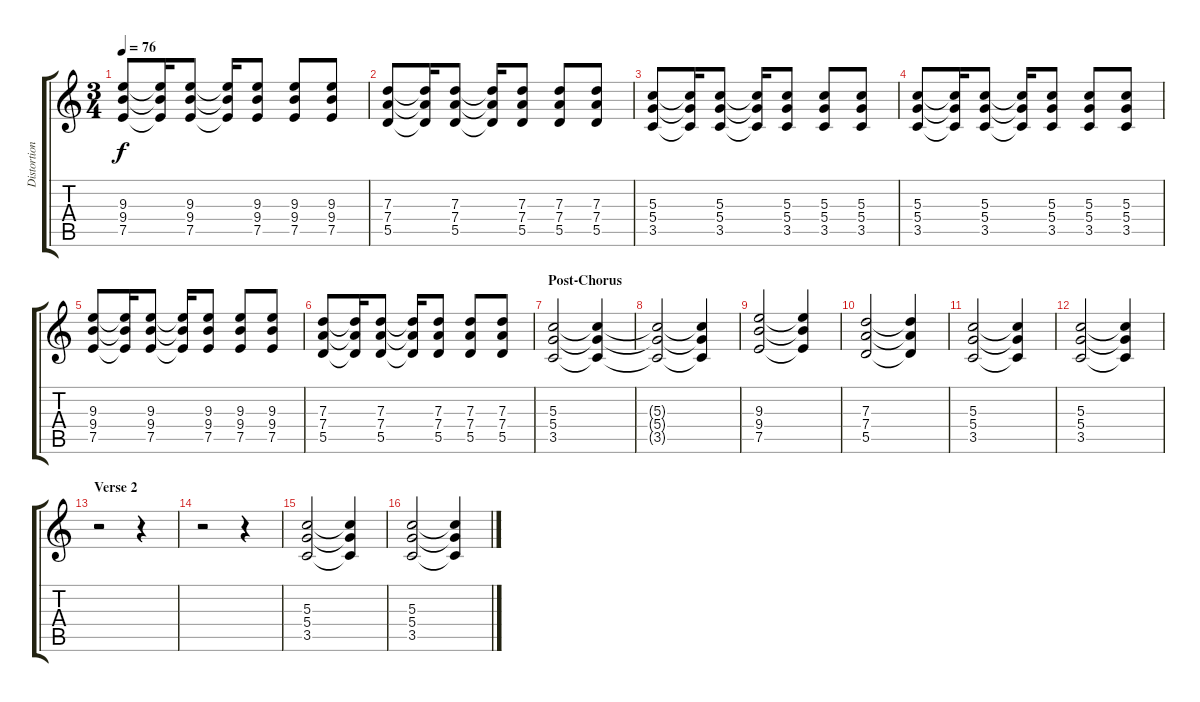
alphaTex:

\track ("Distortion Guitar 1" "Distortion") {instrument distortionguitar}
\staff {score tabs}
\tuning (E4 B3 G3 D3 A2 E2) {hide}
\ts (3 4)
\tempo 76
\clef g2
\ks c
(9.3 9.4 7.5).8{dy f} (9.3{t} 9.4{t} 7.5{t}).16 (9.3 9.4 7.5).8 (9.3{t} 9.4{t} 7.5{t}).16 (9.3 9.4 7.5).8 (9.3 9.4 7.5).8 (9.3 9.4 7.5).8 |
(7.3 7.4 5.5).8 (7.3{t} 7.4{t} 5.5{t}).16 (7.3 7.4 5.5).8 (7.3{t} 7.4{t} 5.5{t}).16 (7.3 7.4 5.5).8 (7.3 7.4 5.5).8 (7.3 7.4 5.5).8 |
(5.3 5.4 3.5).8 (5.3{t} 5.4{t} 3.5{t}).16 (5.3 5.4 3.5).8 (5.3{t} 5.4{t} 3.5{t}).16 (5.3 5.4 3.5).8 (5.3 5.4 3.5).8 (5.3 5.4 3.5).8 |
(5.3 5.4 3.5).8 (5.3{t} 5.4{t} 3.5{t}).16 (5.3 5.4 3.5).8 (5.3{t} 5.4{t} 3.5{t}).16 (5.3 5.4 3.5).8 (5.3 5.4 3.5).8 (5.3 5.4 3.5).8 |
(9.3 9.4 7.5).8 (9.3{t} 9.4{t} 7.5{t}).16 (9.3 9.4 7.5).8 (9.3{t} 9.4{t} 7.5{t}).16 (9.3 9.4 7.5).8 (9.3 9.4 7.5).8 (9.3 9.4 7.5).8 |
(7.3 7.4 5.5).8 (7.3{t} 7.4{t} 5.5{t}).16 (7.3 7.4 5.5).8 (7.3{t} 7.4{t} 5.5{t}).16 (7.3 7.4 5.5).8 (7.3 7.4 5.5).8 (7.3 7.4 5.5).8 |
\section ("" "Post-Chorus")
(5.3 5.4 3.5).2 (5.3{t} 5.4{t} 3.5{t}).4 |
(5.3{t} 5.4{t} 3.5{t}).2 (5.3{t} 5.4{t} 3.5{t}).4 |
(9.3 9.4 7.5).2 (9.3{t} 9.4{t} 7.5{t}).4 |
(7.3 7.4 5.5).2 (7.3{t} 7.4{t} 5.5{t}).4 |
(5.3 5.4 3.5).2 (5.3{t} 5.4{t} 3.5{t}).4 |
(5.3 5.4 3.5).2 (5.3{t} 5.4{t} 3.5{t}).4 |
\section ("" "Verse 2")
r.2 r.4 |
r.2 r.4 |
(5.3 5.4 3.5).2 (5.3{t} 5.4{t} 3.5{t}).4 |
(5.3 5.4 3.5).2 (5.3{t} 5.4{t} 3.5{t}).4
